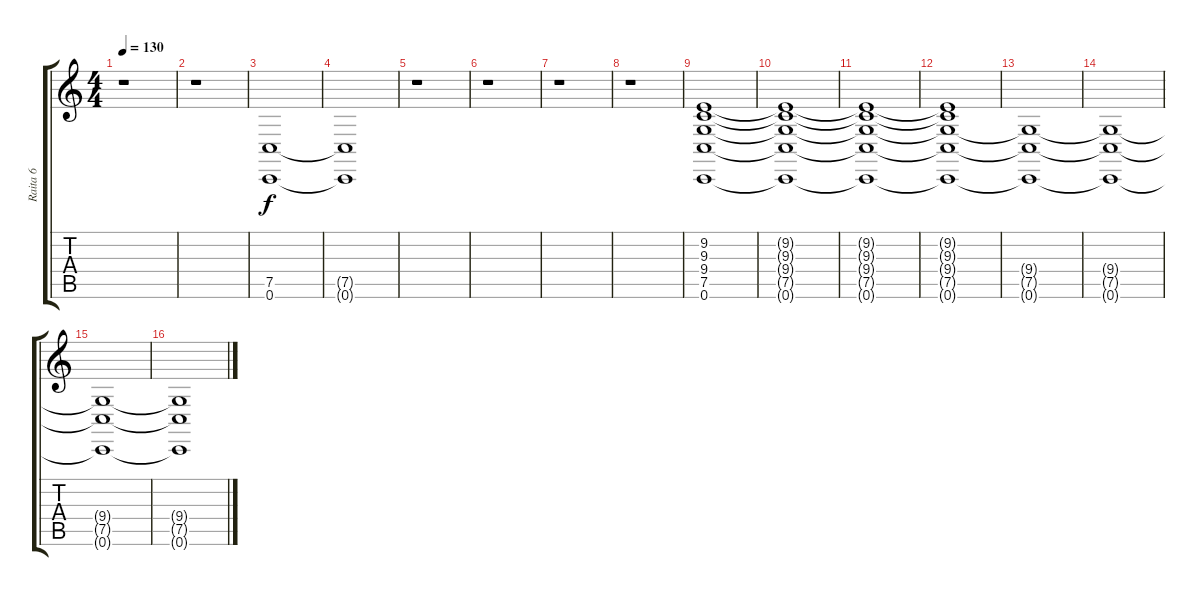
\track ("Raita 6" "Raita 6") {instrument frenchhorn}
\staff {score tabs}
\tuning (C4 G3 Eb3 Bb2 F2 C2) {hide}
\ts (4 4)
\tempo 130
\clef g2
\ks c
r.1{dy f} |
r.1 |
(7.5 0.6).1 |
(7.5{t} 0.6{t}).1 |
r.1 |
r.1 |
r.1 |
r.1 |
(9.2 9.3 9.4 7.5 0.6).1 |
(9.2{t} 9.3{t} 9.4{t} 7.5{t} 0.6{t}).1 |
(9.2{t} 9.3{t} 9.4{t} 7.5{t} 0.6{t}).1 |
(9.2{t} 9.3{t} 9.4{t} 7.5{t} 0.6{t}).1 |
(9.4{t} 7.5{t} 0.6{t}).1 |
(9.4{t} 7.5{t} 0.6{t}).1 |
(9.4{t} 7.5{t} 0.6{t}).1 |
(9.4{t} 7.5{t} 0.6{t}).1
